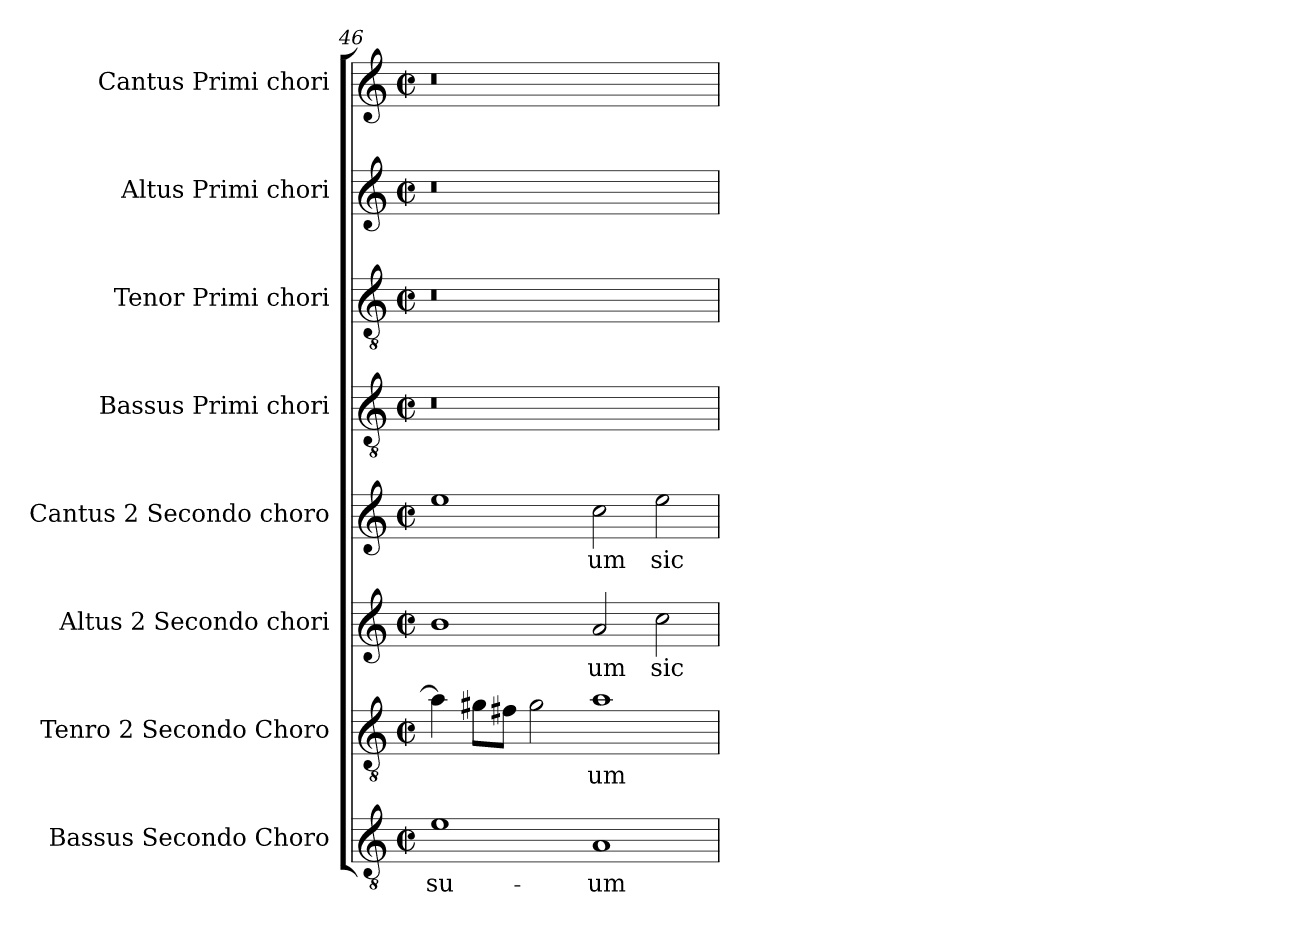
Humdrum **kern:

**kern	**text	**kern	**text	**kern	**text	**kern	**text	**kern	**kern	**kern	**kern
*part8	*part8	*part7	*part7	*part6	*part6	*part5	*part5	*part4	*part3	*part2	*part1
*staff8	*staff8	*staff7	*staff7	*staff6	*staff6	*staff5	*staff5	*staff4	*staff3	*staff2	*staff1
*I"Bassus  Secondo Choro	*	*I"Tenro 2  Secondo Choro	*	*I"Altus 2  Secondo chori	*	*I"Cantus 2  Secondo choro	*	*I"Bassus  Primi chori	*I"Tenor  Primi chori	*I"Altus  Primi chori	*I"Cantus  Primi chori
*I'Ch	*	*I'Ch	*	*I'Ch	*	*I'Ch	*	*I'Ch	*I'Ch	*I'Ch	*I'Ch
*clefGv2	*	*clefGv2	*	*clefG2	*	*clefG2	*	*clefGv2	*clefGv2	*clefG2	*clefG2
*M2/2	*	*M2/2	*	*M2/2	*	*M2/2	*	*M2/2	*M2/2	*M2/2	*M2/2
*met(c|)	*	*met(c|)	*	*met(c|)	*	*met(c|)	*	*met(c|)	*met(c|)	*met(c|)	*met(c|)
=46	=46	=46	=46	=46	=46	=46	=46	=46	=46	=46	=46
!	!LO:LY:b:cj	!	!	!	!	!	!	!	!	!	!
1e	su-	4a\]	.	1b	.	1ee	.	0r	0r	0r	0r
.	.	8g#X\L	.	.	.	.	.	.	.	.	.
.	.	8f#X\J	.	.	.	.	.	.	.	.	.
.	.	2g#\	.	.	.	.	.	.	.	.	.
!	!LO:LY:b:cj	!	!LO:LY:b:cj	!	!LO:LY:b:cj	!	!LO:LY:b:cj	!	!	!	!
1A	-um	1a	-um	2a/	-um	2cc\	-um	.	.	.	.
!	!	!	!	!	!LO:LY:b:cj	!	!LO:LY:b:cj	!	!	!	!
.	.	.	.	2cc\	sic-	2ee\	sic-	.	.	.	.
=	=	=	=	=	=	=	=	=	=	=	=
*-	*-	*-	*-	*-	*-	*-	*-	*-	*-	*-	*-
